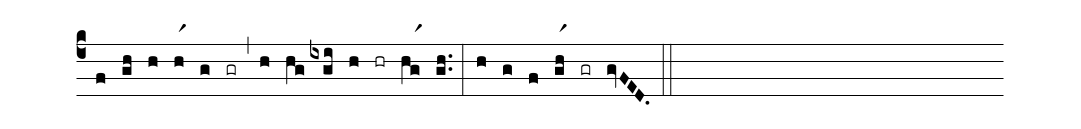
%%
(c4)
(f) (gh)
(h) (hr1) (g) (gr) (,)
(h) (hg) (ixgi) (h) (hr) (hgr1) (g.h.) (:)
(h) (g) (f) (ghr1) (gr) (gvFED.) (::)
